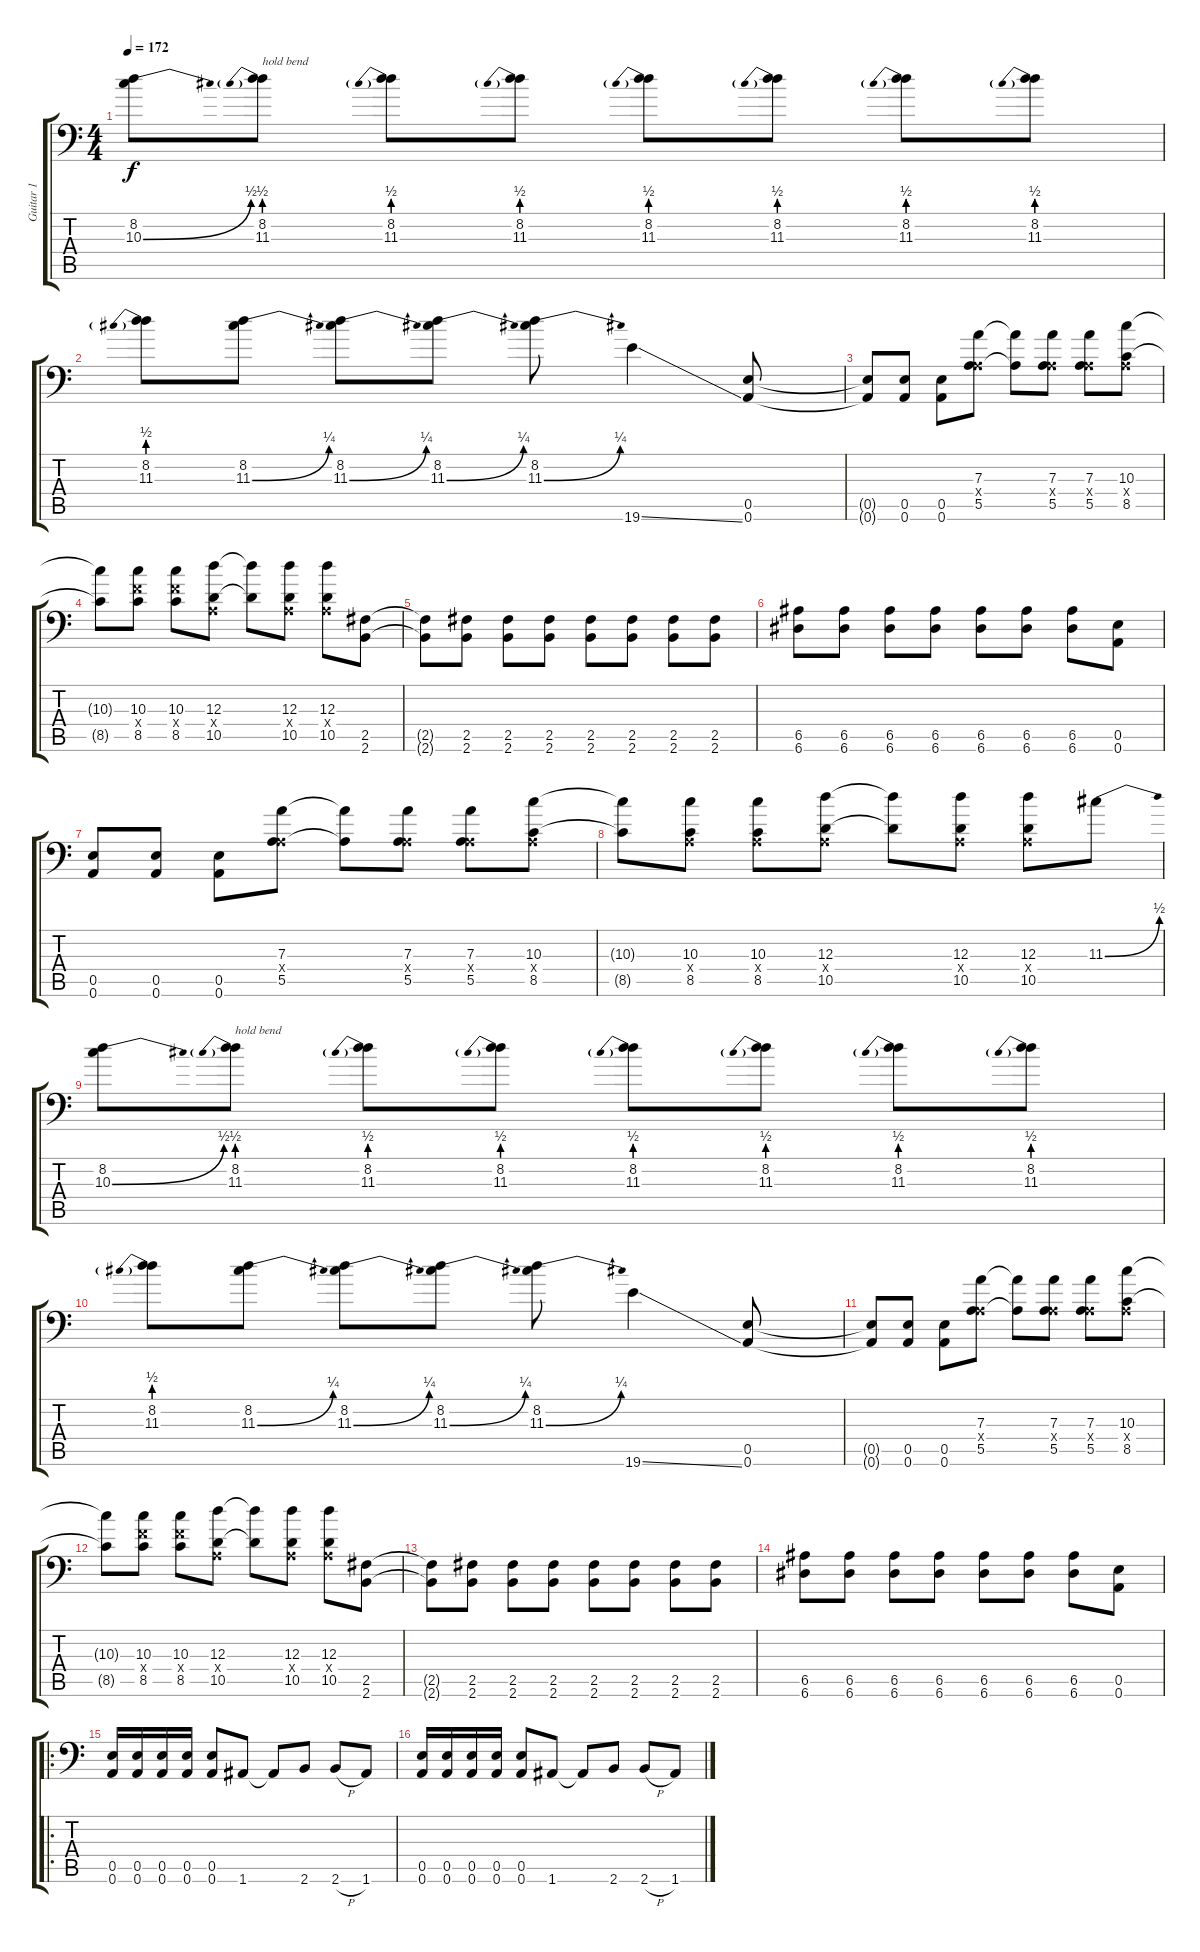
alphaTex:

\track ("Guitar 1" "Guitar 1") {instrument distortionguitar}
\staff {score tabs}
\tuning (B3 Gb3 D3 A2 E2 A1) {hide}
\ts (4 4)
\tempo 172
\clef f4
\ks c
(8.2 10.3{be (bend 0 0 60 2)}).8{dy f} (8.2 11.3{be (prebend 0 2 60 2)}).8{txt "hold bend"} (8.2 11.3{be (prebend 0 2 60 2)}).8 (8.2 11.3{be (prebend 0 2 60 2)}).8 (8.2 11.3{be (prebend 0 2 60 2)}).8 (8.2 11.3{be (prebend 0 2 60 2)}).8 (8.2 11.3{be (prebend 0 2 60 2)}).8 (8.2 11.3{be (prebend 0 2 60 2)}).8 |
(8.2 11.3{be (prebend 0 2 60 2)}).8 (8.2 11.3{be (bend 0 0 60 1)}).8 (8.2 11.3{be (bend 0 0 60 1)}).8 (8.2 11.3{be (bend 0 0 60 1)}).8 (8.2 11.3{be (bend 0 0 60 1)}).8 19.6{ss}.4 (0.5 0.6).8 |
(0.5{t} 0.6{t}).8 (0.5 0.6).8 (0.5 0.6).8 (7.3 0.4{x} 5.5).8 (7.3{t} 5.5{t}).8 (7.3 0.4{x} 5.5).8 (7.3 0.4{x} 5.5).8 (10.3 0.4{x} 8.5).8 |
(10.3{t} 8.5{t}).8 (10.3 8.4{x} 8.5).8 (10.3 8.4{x} 8.5).8 (12.3 0.4{x} 10.5).8 (12.3{t} 10.5{t}).8 (12.3 0.4{x} 10.5).8 (12.3 0.4{x} 10.5).8 (2.5 2.6).8 |
(2.5{t} 2.6{t}).8 (2.5 2.6).8 (2.5 2.6).8 (2.5 2.6).8 (2.5 2.6).8 (2.5 2.6).8 (2.5 2.6).8 (2.5 2.6).8 |
(6.5 6.6).8 (6.5 6.6).8 (6.5 6.6).8 (6.5 6.6).8 (6.5 6.6).8 (6.5 6.6).8 (6.5 6.6).8 (0.5 0.6).8 |
(0.5 0.6).8 (0.5 0.6).8 (0.5 0.6).8 (7.3 0.4{x} 5.5).8 (7.3{t} 5.5{t}).8 (7.3 0.4{x} 5.5).8 (7.3 0.4{x} 5.5).8 (10.3 0.4{x} 8.5).8 |
(10.3{t} 8.5{t}).8 (10.3 0.4{x} 8.5).8 (10.3 0.4{x} 8.5).8 (12.3 0.4{x} 10.5).8 (12.3{t} 10.5{t}).8 (12.3 0.4{x} 10.5).8 (12.3 0.4{x} 10.5).8 11.3{be (bend 0 0 60 2)}.8 |
(8.2 10.3{be (bend 0 0 60 2)}).8 (8.2 11.3{be (prebend 0 2 60 2)}).8{txt "hold bend"} (8.2 11.3{be (prebend 0 2 60 2)}).8 (8.2 11.3{be (prebend 0 2 60 2)}).8 (8.2 11.3{be (prebend 0 2 60 2)}).8 (8.2 11.3{be (prebend 0 2 60 2)}).8 (8.2 11.3{be (prebend 0 2 60 2)}).8 (8.2 11.3{be (prebend 0 2 60 2)}).8 |
(8.2 11.3{be (prebend 0 2 60 2)}).8 (8.2 11.3{be (bend 0 0 60 1)}).8 (8.2 11.3{be (bend 0 0 60 1)}).8 (8.2 11.3{be (bend 0 0 60 1)}).8 (8.2 11.3{be (bend 0 0 60 1)}).8 19.6{ss}.4 (0.5 0.6).8 |
(0.5{t} 0.6{t}).8 (0.5 0.6).8 (0.5 0.6).8 (7.3 0.4{x} 5.5).8 (7.3{t} 5.5{t}).8 (7.3 0.4{x} 5.5).8 (7.3 0.4{x} 5.5).8 (10.3 0.4{x} 8.5).8 |
(10.3{t} 8.5{t}).8 (10.3 8.4{x} 8.5).8 (10.3 8.4{x} 8.5).8 (12.3 0.4{x} 10.5).8 (12.3{t} 10.5{t}).8 (12.3 0.4{x} 10.5).8 (12.3 0.4{x} 10.5).8 (2.5 2.6).8 |
(2.5{t} 2.6{t}).8 (2.5 2.6).8 (2.5 2.6).8 (2.5 2.6).8 (2.5 2.6).8 (2.5 2.6).8 (2.5 2.6).8 (2.5 2.6).8 |
(6.5 6.6).8 (6.5 6.6).8 (6.5 6.6).8 (6.5 6.6).8 (6.5 6.6).8 (6.5 6.6).8 (6.5 6.6).8 (0.5 0.6).8 |
\ro
(0.5 0.6).16 (0.5 0.6).16 (0.5 0.6).16 (0.5 0.6).16 (0.5 0.6).8 1.6.8 1.6{t}.8 2.6.8 2.6{h}.8 1.6.8 |
(0.5 0.6).16 (0.5 0.6).16 (0.5 0.6).16 (0.5 0.6).16 (0.5 0.6).8 1.6.8 1.6{t}.8 2.6.8 2.6{h}.8 1.6.8
